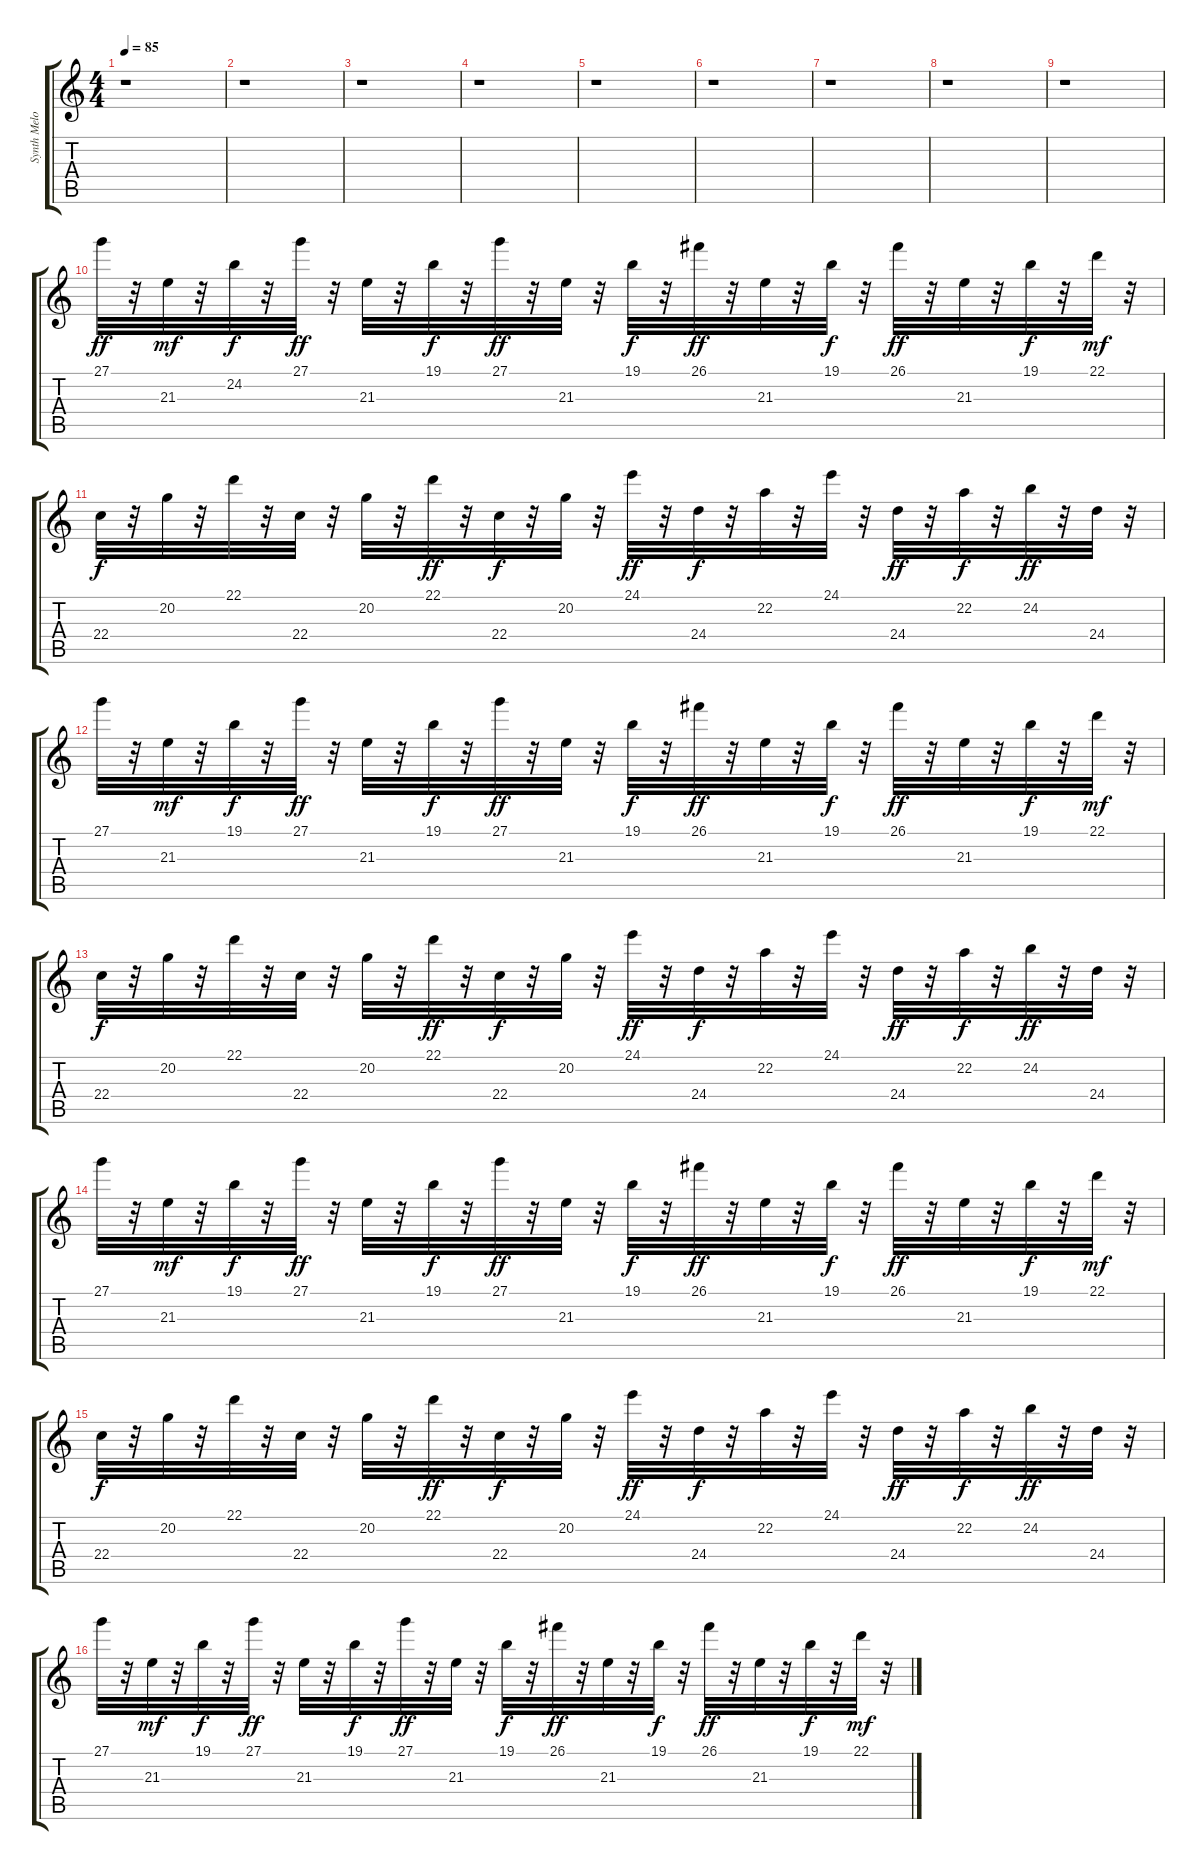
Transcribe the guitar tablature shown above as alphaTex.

\track ("Synth Melody" "Synth Melo") {instrument electricgrandpiano}
\staff {score tabs}
\tuning (E4 B3 G3 D3 A2 E2) {hide}
\ts (4 4)
\tempo 85
\clef g2
\ks c
r.1{dy ff} |
r.1 |
r.1 |
r.1 |
r.1 |
r.1 |
r.1 |
r.1 |
r.1 |
27.1.32{volume 9} r.32 21.3.32{dy mf volume 9} r.32 24.2.32{dy f volume 10} r.32 27.1.32{dy ff} r.32 21.3.32{volume 10} r.32 19.1.32{dy f} r.32 27.1.32{dy ff} r.32 21.3.32 r.32 19.1.32{dy f volume 10} r.32 26.1.32{dy ff volume 10} r.32 21.3.32 r.32 19.1.32{dy f} r.32 26.1.32{dy ff} r.32 21.3.32 r.32 19.1.32{dy f} r.32 22.1.32{dy mf} r.32 |
22.4.32{dy f} r.32 20.2.32 r.32 22.1.32 r.32 22.4.32 r.32 20.2.32 r.32 22.1.32{dy ff} r.32 22.4.32{dy f} r.32 20.2.32 r.32 24.1.32{dy ff} r.32 24.4.32{dy f} r.32 22.2.32 r.32 24.1.32 r.32 24.4.32{dy ff} r.32 22.2.32{dy f} r.32 24.2.32{dy ff} r.32 24.4.32 r.32 |
27.1.32 r.32 21.3.32{dy mf} r.32 19.1.32{dy f} r.32 27.1.32{dy ff} r.32 21.3.32 r.32 19.1.32{dy f} r.32 27.1.32{dy ff} r.32 21.3.32 r.32 19.1.32{dy f} r.32 26.1.32{dy ff} r.32 21.3.32 r.32 19.1.32{dy f} r.32 26.1.32{dy ff} r.32 21.3.32 r.32 19.1.32{dy f} r.32 22.1.32{dy mf} r.32 |
22.4.32{dy f} r.32 20.2.32 r.32 22.1.32 r.32 22.4.32 r.32 20.2.32 r.32 22.1.32{dy ff} r.32 22.4.32{dy f} r.32 20.2.32 r.32 24.1.32{dy ff} r.32 24.4.32{dy f} r.32 22.2.32 r.32 24.1.32 r.32 24.4.32{dy ff} r.32 22.2.32{dy f} r.32 24.2.32{dy ff} r.32 24.4.32 r.32 |
27.1.32 r.32 21.3.32{dy mf} r.32 19.1.32{dy f} r.32 27.1.32{dy ff} r.32 21.3.32 r.32 19.1.32{dy f} r.32 27.1.32{dy ff} r.32 21.3.32 r.32 19.1.32{dy f} r.32 26.1.32{dy ff} r.32 21.3.32 r.32 19.1.32{dy f} r.32 26.1.32{dy ff} r.32 21.3.32 r.32 19.1.32{dy f} r.32 22.1.32{dy mf} r.32 |
22.4.32{dy f} r.32 20.2.32 r.32 22.1.32 r.32 22.4.32 r.32 20.2.32 r.32 22.1.32{dy ff} r.32 22.4.32{dy f} r.32 20.2.32 r.32 24.1.32{dy ff} r.32 24.4.32{dy f} r.32 22.2.32 r.32 24.1.32 r.32 24.4.32{dy ff} r.32 22.2.32{dy f} r.32 24.2.32{dy ff} r.32 24.4.32 r.32 |
27.1.32 r.32 21.3.32{dy mf} r.32 19.1.32{dy f} r.32 27.1.32{dy ff} r.32 21.3.32 r.32 19.1.32{dy f} r.32 27.1.32{dy ff} r.32 21.3.32 r.32 19.1.32{dy f} r.32 26.1.32{dy ff} r.32 21.3.32 r.32 19.1.32{dy f} r.32 26.1.32{dy ff} r.32 21.3.32 r.32 19.1.32{dy f} r.32 22.1.32{dy mf} r.32
